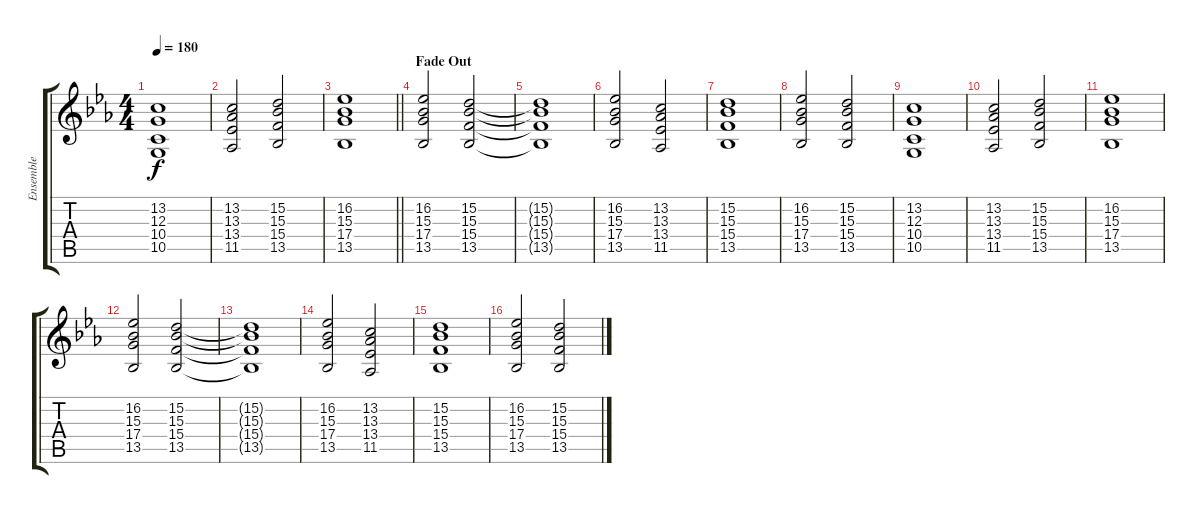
\track ("Ensemble" "Ensemble") {instrument stringensemble1}
\staff {score tabs}
\tuning (E4 B3 G3 D3 A2 E2) {hide}
\ts (4 4)
\tempo 180
\clef g2
\ks eb
(13.2 12.3 10.4 10.5).1{dy f} |
(13.2 13.3 13.4 11.5).2 (15.2 15.3 15.4 13.5).2 |
\barLineRight lightlight
(16.2 15.3 17.4 13.5).1 |
\section ("" "Fade Out")
(16.2 15.3 17.4 13.5).2{volume 9} (15.2 15.3 15.4 13.5).2 |
(15.2{t} 15.3{t} 15.4{t} 13.5{t}).1 |
(16.2 15.3 17.4 13.5).2 (13.2 13.3 13.4 11.5).2 |
(15.2 15.3 15.4 13.5).1 |
(16.2 15.3 17.4 13.5).2{volume 7} (15.2 15.3 15.4 13.5).2 |
(13.2 12.3 10.4 10.5).1 |
(13.2 13.3 13.4 11.5).2 (15.2 15.3 15.4 13.5).2 |
(16.2 15.3 17.4 13.5).1 |
(16.2 15.3 17.4 13.5).2{volume 4} (15.2 15.3 15.4 13.5).2 |
(15.2{t} 15.3{t} 15.4{t} 13.5{t}).1 |
(16.2 15.3 17.4 13.5).2 (13.2 13.3 13.4 11.5).2 |
(15.2 15.3 15.4 13.5).1 |
(16.2 15.3 17.4 13.5).2 (15.2 15.3 15.4 13.5).2
